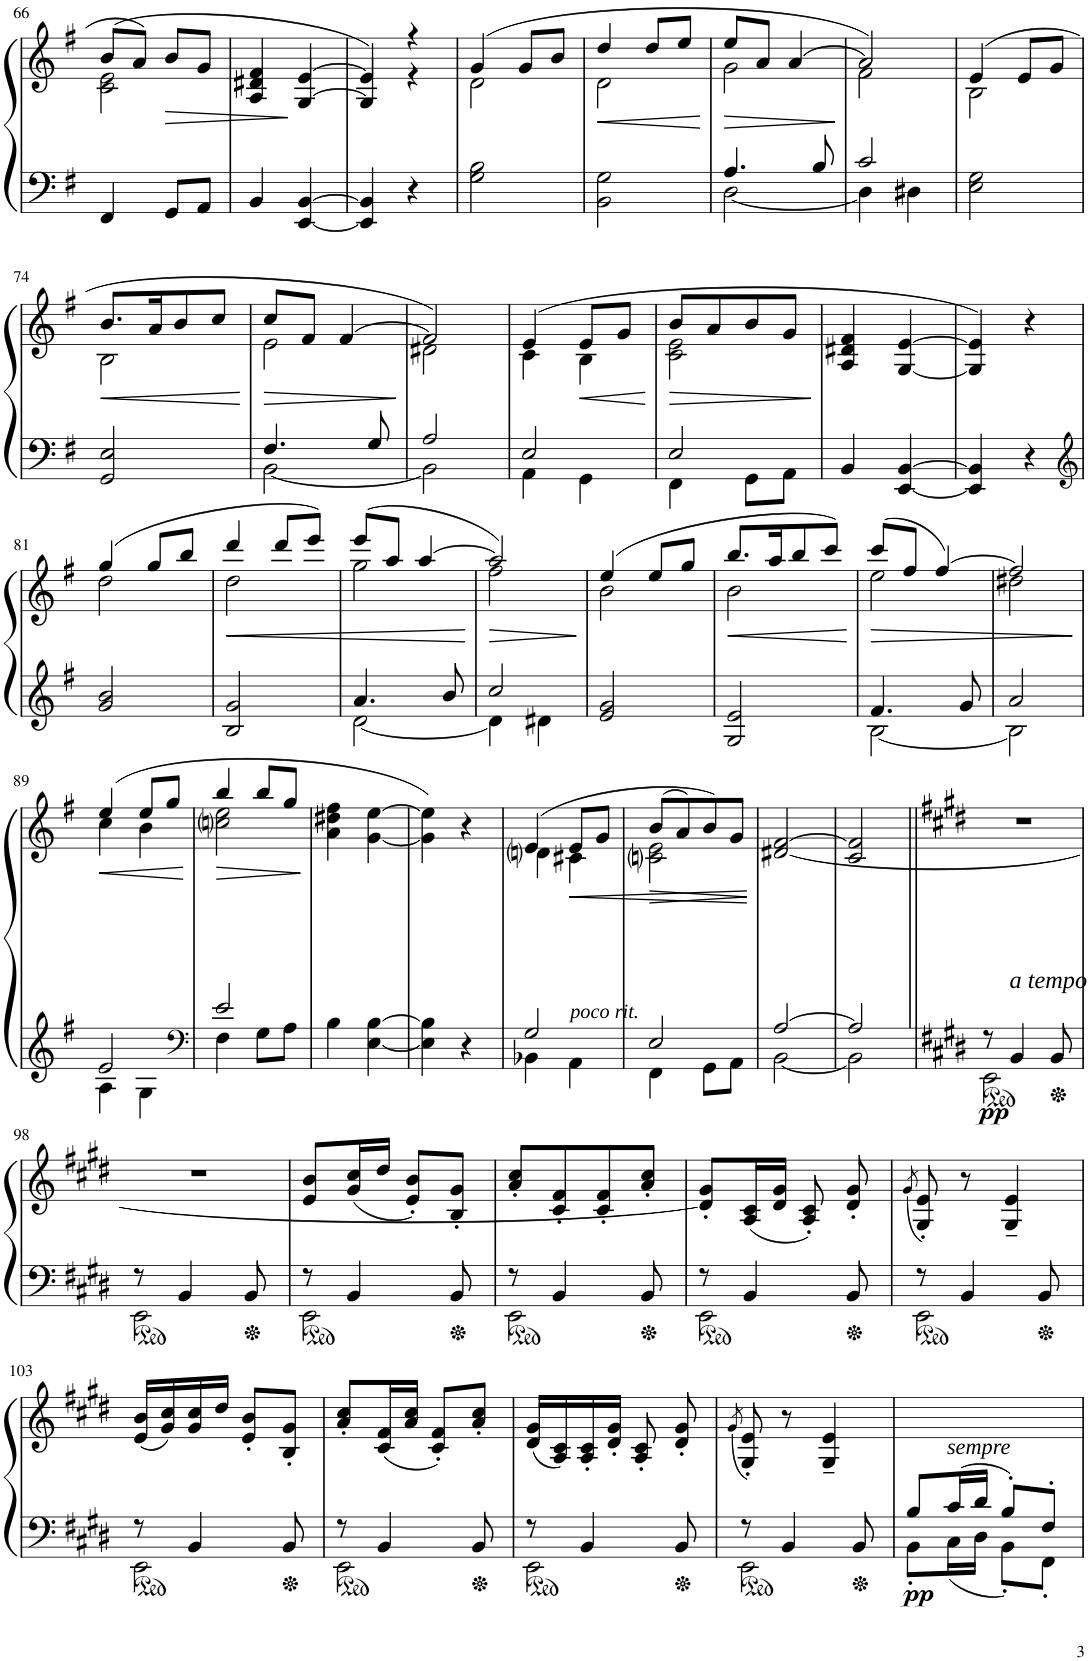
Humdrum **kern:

**kern	**kern	**dynam
*part1	*part1	*part1
*staff2	*staff1	*staff1/2
*I"Midi_1	*	*
!!LO:PB:g=z
*clefF4	*clefG2	*
*k[f#]	*k[f#]	*
*G:	*G:	*
*M2/4	*M2/4	*
=66	=66	=66
*^	*^	*
4FF#/	2ryy	(8b/L	2c\ 2e\	.
.	.	8a/J	.	.
!	!	!	!	!LO:HP:b
8GG/L	.	8b/L	.	>
8AA/J	.	8g/J	.	.
=67	=67	=67	=67	=67
4BB/	2ryy	4A/ 4d#X/ 4f#/	4ryy	.
[4EE/ [4BB/	.	[4e/	[4G/	]
=68	=68	=68	=68	=68
4EE/] 4BB/]	2ryy	4e/])	4G/]	.
4r	.	4r	4r	.
=69	=69	=69	=69	=69
2G\ 2B\	2ryy	(4g/	2d\	.
.	.	8g/L	.	.
.	.	8b/J	.	.
=70	=70	=70	=70	=70
!	!	!	!	!LO:HP:b
2BB\ 2G\	2ryy	4dd/	2d\	<
.	.	8dd/L	.	.
.	.	8ee/J	.	.
*v	*v	*	*	*
*	*v	*v	*
.	.	[
=71	=71	=71
*^	*	*
!	!	!	!LO:HP:b
*	*	*^	*
4.A/	[2D\	8ee/L	2g\	>
.	.	8a/J	.	.
.	.	[4a/	.	.
8B/	.	.	.	.
*v	*v	*	*	*
*	*v	*v	*
.	.	]
=72	=72	=72
*^	*^	*
2c/	4D\]	2a/])	2f#\	.
.	4D#X\	.	.	.
=73	=73	=73	=73	=73
2E\ 2G\	2ryy	(4e/	2B\	.
.	.	8e/L	.	.
.	.	8g/J	.	.
!!LO:LB:g=z	!!
=74	=74	=74	=74	=74
!	!	!	!	!LO:HP:b
2GG/ 2E/	2ryy	8.b/L	2B\	<
.	.	16a/K	.	.
.	.	8b/	.	.
.	.	8cc/J	.	.
*v	*v	*	*	*
*	*v	*v	*
.	.	[
=75	=75	=75
*^	*	*
!	!	!	!LO:HP:b
*	*	*^	*
4.F#/	[2BB\	8cc/L	2e\	>
.	.	8f#/J	.	.
.	.	[4f#/	.	.
8G/	.	.	.	.
*v	*v	*	*	*
*	*v	*v	*
.	.	]
=76	=76	=76
*^	*^	*
2A/	2BB\]	2f#/])	2d#X\	.
=77	=77	=77	=77	=77
2E/	4AA\	(4e/	4c\	.
!	!	!	!	!LO:HP:b
.	4GG\	8e/L	4B\	<
.	.	8g/J	.	.
*v	*v	*	*	*
*	*v	*v	*
.	.	[
=78	=78	=78
*^	*	*
!	!	!	!LO:HP:b
*	*	*^	*
2E/	4FF#\	8b/L	2c\ 2e\	>
.	.	8a/	.	.
.	8GG\L	8b/	.	.
.	8AA\J	8g/J	.	.
*v	*v	*	*	*
*	*v	*v	*
.	.	]
=79	=79	=79
*^	*^	*
4BB/	2ryy	4A/ 4d#X/ 4f#/	2ryy	.
[4EE/ [4BB/	.	[4G/ [4e/	.	.
=80	=80	=80	=80	=80
4EE/] 4BB/]	2ryy	4G/] 4e/])	2ryy	.
4r	.	4r	.	.
!!LO:LB:g=z	!!
=81	=81	=81	=81	=81
*clefG2	*	*	*	*
2g/ 2b/	2ryy	(4gg/	2dd\	.
.	.	8gg/L	.	.
.	.	8bb/J	.	.
=82	=82	=82	=82	=82
!	!	!	!	!LO:HP:b
2B/ 2g/	2ryy	4ddd/	2dd\	<
.	.	8ddd/L	.	.
.	.	8eee/J)	.	.
=83	=83	=83	=83	=83
4.a/	[2d\	(8eee/L	2gg\	.
.	.	8aa/J	.	.
.	.	[4aa/	.	.
8b/	.	.	.	.
*v	*v	*	*	*
*	*v	*v	*
.	.	[
=84	=84	=84
*^	*	*
!	!	!	!LO:HP:b
*	*	*^	*
2cc/	4d\]	2aa/])	2ff#\	>
.	4d#X\	.	.	.
*v	*v	*	*	*
*	*v	*v	*
.	.	]
=85	=85	=85
*^	*^	*
2e/ 2g/	2ryy	(4ee/	2b\	.
.	.	8ee/L	.	.
.	.	8gg/J	.	.
=86	=86	=86	=86	=86
!	!	!	!	!LO:HP:b
2G/ 2e/	2ryy	8.bb/L	2b\	<
.	.	16aa/K	.	.
.	.	8bb/	.	.
.	.	8ccc/J)	.	.
*v	*v	*	*	*
*	*v	*v	*
.	.	[
=87	=87	=87
*^	*	*
!	!	!	!LO:HP:b
*	*	*^	*
4.f#/	[2B\	(8ccc/L	2ee\	>
.	.	8ff#/J	.	.
.	.	[4ff#/)	.	.
8g/	.	.	.	.
=88	=88	=88	=88	=88
2a/	2B\]	2ff#/]	2dd#X\	.
*v	*v	*	*	*
*	*v	*v	*
.	.	]
!!LO:LB:g=z
=89	=89	=89
*^	*	*
!	!	!	!LO:HP:b
*	*	*^	*
2e/	4A\	(4ee/	4cc\	<
.	4G\	8ee/L	4b\	.
.	.	8gg/J	.	.
*v	*v	*	*	*
*	*v	*v	*
.	.	[
=90	=90	=90
*clefF4	*	*
*^	*	*
!	!	!	!LO:HP:b
*	*	*^	*
2e/	4F#\	4bb/	2ccni\ 2ee\	>
.	8G\L	8bb/L	.	.
.	8A\J	8gg/J	.	.
*v	*v	*	*	*
*	*v	*v	*
.	.	]
=91	=91	=91
*^	*^	*
4B\	2ryy	4a\ 4dd#X\ 4ff#\	2ryy	.
[4E\ [4B\	.	[4g\ [4ee\	.	.
=92	=92	=92	=92	=92
4E\] 4B\]	2ryy	4g\] 4ee\])	2ryy	.
4r	.	4r	.	.
=93	=93	=93	=93	=93
2G/	4BB-X\	(4e/	4dni\	.
!	!	!LO:TX:b:i:t=poco rit.	!	!
!	!	!	!	!LO:HP:b
.	4AA\	8e/L	4c#X\	<
.	.	8g/J	.	.
=94	=94	=94	=94	=94
!	!	!	!	!LO:HP:b
2E/	4FF#\	(8b/L	2cni\ 2e\	>
.	.	8a/)	.	.
.	8GG\L	8b/)	.	.
.	8AA\J	8g/J	.	.
*v	*v	*	*	*
*	*v	*v	*
.	.	[ ]
=95	=95	=95
*^	*^	*
[2A/	[2BB\	[2d#X/ [2f#/	2ryy	.
=96	=96	=96	=96	=96
2A/]	2BB\]	2c/ 2f#/]	2ryy	.
*	*	*v	*v	*
=97||	=97||	=97||	=97||
*k[f#c#g#d#]	*	*k[f#c#g#d#]	*
*	*	*^	*
!	!	!	!	!LO:DY:b=2
*	*	*v	*v	*
8r	2EE\	2r	pp
!LO:TX:a:i:t=a tempo	!	!	!
4BB/	.	.	.
8BB/	.	.	.
!!LO:LB:g=z
=98	=98	=98	=98
8r	2EE\	2r	.
4BB/	.	.	.
8BB/	.	.	.
=99	=99	=99	=99
8r	2EE\	8e/ 8b/L	.
4BB/	.	(16g#/ 16cc#/L	.
.	.	16dd#/JJ	.
.	.	8e/' 8b/'L)	.
8BB/	.	8B/' 8g#/'J	.
=100	=100	=100	=100
8r	2EE\	8a/' 8cc#/'L	.
4BB/	.	8c#/' 8f#/'	.
.	.	8c#/' 8f#/'	.
8BB/	.	8a/' 8cc#/'J	.
=101	=101	=101	=101
8r	2EE\	8d#/]' 8g#/'L	.
4BB/	.	(16A/ 16c#/L	.
.	.	16d#/ 16g#/JJ	.
.	.	8A/' 8c#/')	.
8BB/	.	8d#/' 8g#/'	.
=102	=102	=102	=102
.	.	(8qg#/	.
8r	2EE\	8G#/' 8e/')	.
4BB/	.	8r	.
.	.	4G#/~ 4e/~	.
8BB/	.	.	.
!!LO:LB:g=z
=103	=103	=103	=103
8r	2EE\	(16e/ 16b/LL	.
.	.	16g#/ 16cc#/)	.
4BB/	.	16g#/ 16cc#/	.
.	.	16dd#/JJ	.
.	.	8e/' 8b/'L	.
8BB/	.	8B/' 8g#/'J	.
=104	=104	=104	=104
8r	2EE\	8a/' 8cc#/'L	.
4BB/	.	(16c#/ 16f#/L	.
.	.	16a/ 16cc#/JJ	.
.	.	8c#/' 8f#/'L)	.
8BB/	.	8a/' 8cc#/'J	.
=105	=105	=105	=105
8r	2EE\	(16d#/ 16g#/LL	.
.	.	16A/ 16c#/)	.
4BB/	.	16A/' 16c#/'	.
.	.	16d#/' 16g#/'JJ	.
.	.	8A/' 8c#/'	.
8BB/	.	8d#/' 8g#/'	.
=106	=106	=106	=106
.	.	(8qg#/	.
8r	2EE\	8G#/' 8e/')	.
4BB/	.	8r	.
.	.	4G#/~ 4e/~	.
8BB/	.	.	.
=107	=107	=107	=107
!	!	!	!LO:DY:b=2
8B/L	8BB'\L	2ryy	pp
!LO:TX:a:i:t=sempre	!	!	!
16c#/L	16C#\L	.	.
16d#/JJ	16D#\JJ	.	.
8B'/L	8BB'\L	.	.
8F#'/J	8FF#'\J	.	.
*v	*v	*	*
=	=	=
*-	*-	*-
